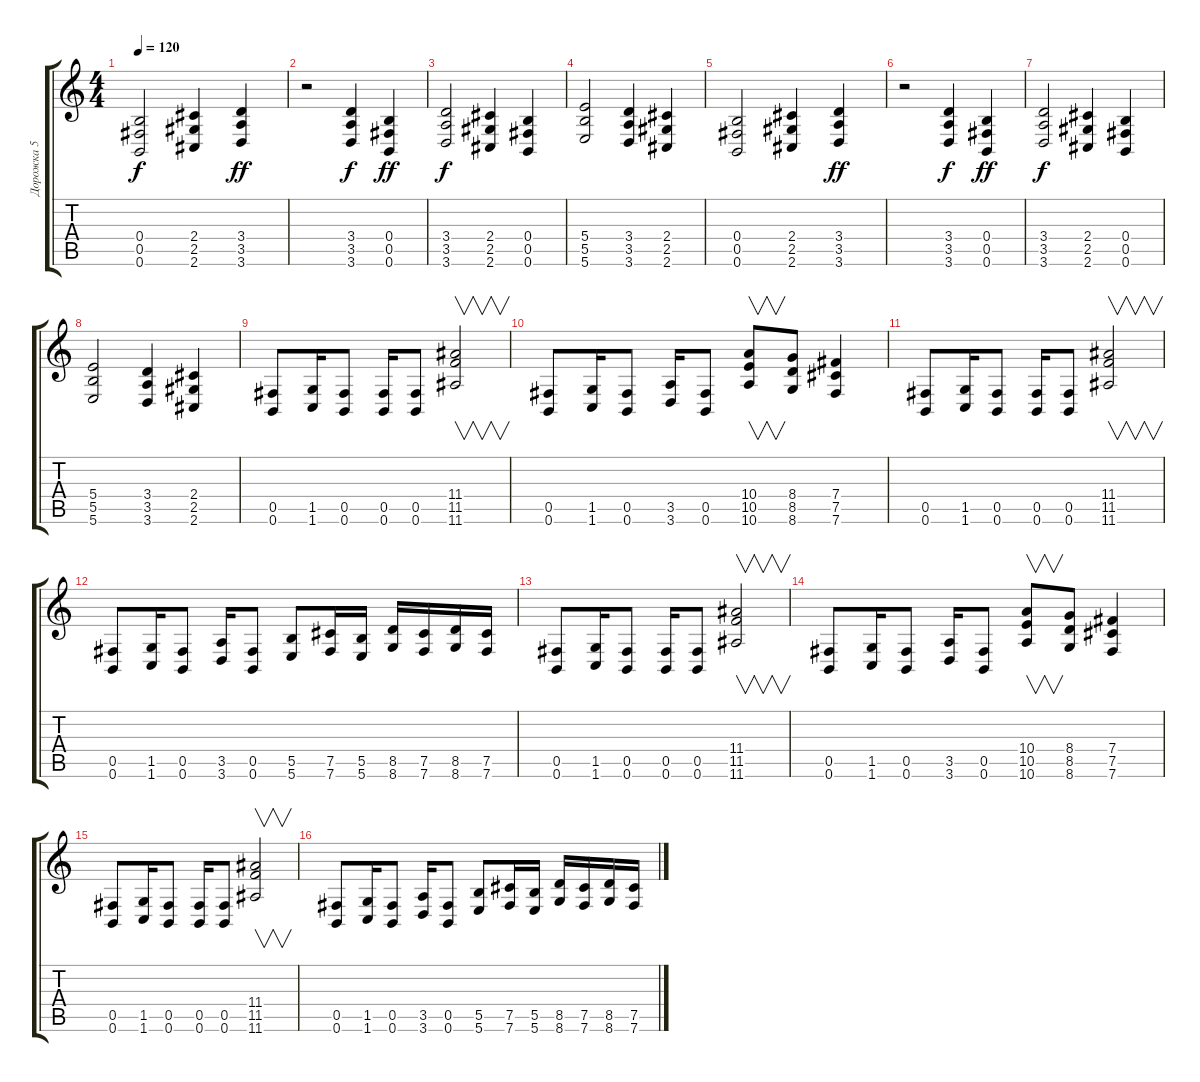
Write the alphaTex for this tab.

\track ("Дорожка 5" "Дорожка 5") {instrument distortionguitar}
\staff {score tabs}
\tuning (Db4 Ab3 E3 B2 Gb2 B1) {hide}
\ts (4 4)
\tempo 120
\clef g2
\ks c
(0.4 0.5 0.6).2{dy f} (2.4 2.5 2.6).4 (3.4 3.5 3.6).4{dy ff} |
r.2 (3.4 3.5 3.6).4{dy f} (0.4 0.5 0.6).4{dy ff} |
(3.4 3.5 3.6).2{dy f} (2.4 2.5 2.6).4 (0.4 0.5 0.6).4 |
(5.4 5.5 5.6).2 (3.4 3.5 3.6).4 (2.4 2.5 2.6).4 |
(0.4 0.5 0.6).2 (2.4 2.5 2.6).4 (3.4 3.5 3.6).4{dy ff} |
r.2 (3.4 3.5 3.6).4{dy f} (0.4 0.5 0.6).4{dy ff} |
(3.4 3.5 3.6).2{dy f} (2.4 2.5 2.6).4 (0.4 0.5 0.6).4 |
(5.4 5.5 5.6).2 (3.4 3.5 3.6).4 (2.4 2.5 2.6).4 |
(0.5 0.6).8 (1.5 1.6).16 (0.5 0.6).8 (0.5 0.6).16 (0.5 0.6).8 (11.4 11.5 11.6).2{v} |
(0.5 0.6).8 (1.5 1.6).16 (0.5 0.6).8 (3.5 3.6).16 (0.5 0.6).8 (10.4 10.5 10.6).8{v} (8.4 8.5 8.6).8 (7.4 7.5 7.6).4 |
(0.5 0.6).8 (1.5 1.6).16 (0.5 0.6).8 (0.5 0.6).16 (0.5 0.6).8 (11.4 11.5 11.6).2{v} |
(0.5 0.6).8 (1.5 1.6).16 (0.5 0.6).8 (3.5 3.6).16 (0.5 0.6).8 (5.5 5.6).8 (7.5 7.6).16 (5.5 5.6).16 (8.5 8.6).16 (7.5 7.6).16 (8.5 8.6).16 (7.5 7.6).16 |
(0.5 0.6).8 (1.5 1.6).16 (0.5 0.6).8 (0.5 0.6).16 (0.5 0.6).8 (11.4 11.5 11.6).2{v} |
(0.5 0.6).8 (1.5 1.6).16 (0.5 0.6).8 (3.5 3.6).16 (0.5 0.6).8 (10.4 10.5 10.6).8{v} (8.4 8.5 8.6).8 (7.4 7.5 7.6).4 |
(0.5 0.6).8 (1.5 1.6).16 (0.5 0.6).8 (0.5 0.6).16 (0.5 0.6).8 (11.4 11.5 11.6).2{v} |
(0.5 0.6).8 (1.5 1.6).16 (0.5 0.6).8 (3.5 3.6).16 (0.5 0.6).8 (5.5 5.6).8 (7.5 7.6).16 (5.5 5.6).16 (8.5 8.6).16 (7.5 7.6).16 (8.5 8.6).16 (7.5 7.6).16
